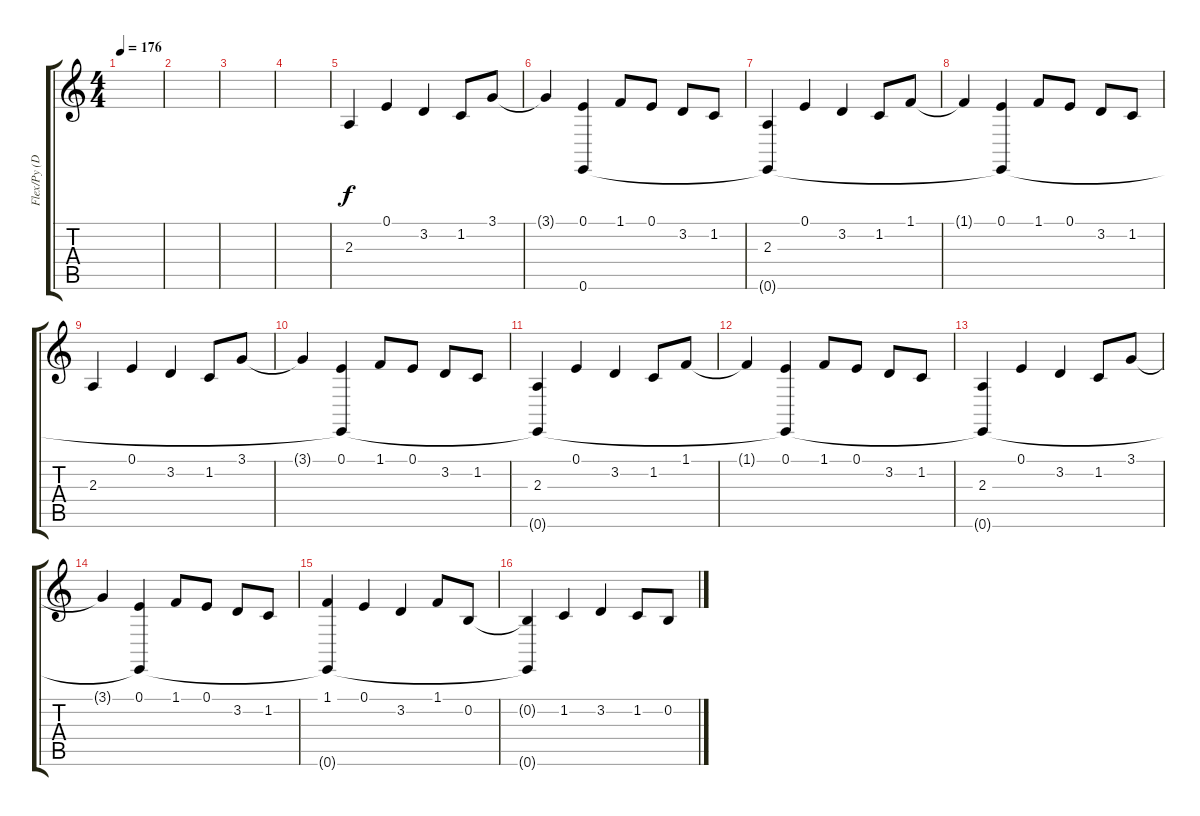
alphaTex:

\track ("Flex/Py (Dudelsäcke)" "Flex/Py (D") {instrument bagpipe}
\staff {score tabs}
\tuning (E4 B3 G3 D3 A2 E2) {hide}
\ts (4 4)
\tempo 176
\clef g2
\ks c
|
|
|
|
2.3.4 0.1.4 3.2.4 1.2.8 3.1.8 |
3.1{t}.4 (0.1 0.6).4 1.1.8 0.1.8 3.2.8 1.2.8 |
(2.3 0.6{t}).4 0.1.4 3.2.4 1.2.8 1.1.8 |
1.1{t}.4 (0.1 0.6{t}).4 1.1.8 0.1.8 3.2.8 1.2.8 |
2.3.4 0.1.4 3.2.4 1.2.8 3.1.8 |
3.1{t}.4 (0.1 0.6{t}).4 1.1.8 0.1.8 3.2.8 1.2.8 |
(2.3 0.6{t}).4 0.1.4 3.2.4 1.2.8 1.1.8 |
1.1{t}.4 (0.1 0.6{t}).4 1.1.8 0.1.8 3.2.8 1.2.8 |
(2.3 0.6{t}).4 0.1.4 3.2.4 1.2.8 3.1.8 |
3.1{t}.4 (0.1 0.6{t}).4 1.1.8 0.1.8 3.2.8 1.2.8 |
(1.1 0.6{t}).4 0.1.4 3.2.4 1.1.8 0.2.8 |
(0.2{t} 0.6{t}).4 1.2.4 3.2.4 1.2.8 0.2.8
